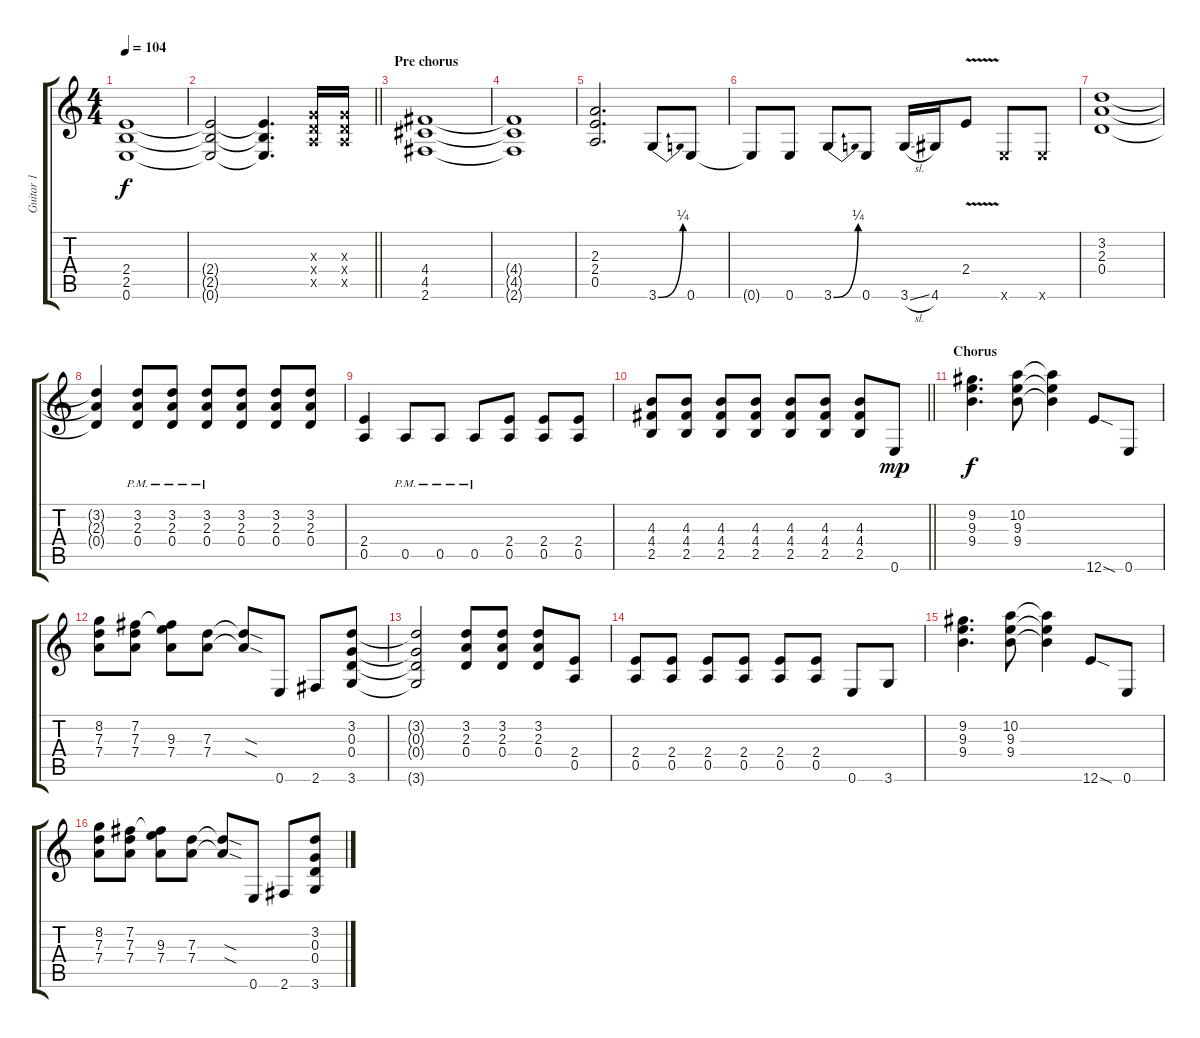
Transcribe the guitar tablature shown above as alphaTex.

\track ("Guitar 1" "Guitar 1") {instrument overdrivenguitar}
\staff {score tabs}
\tuning (E4 B3 G3 D3 A2 E2) {hide}
\ts (4 4)
\tempo 104
\clef g2
\ks c
(2.4 2.5 0.6).1{dy f} |
\barLineRight lightlight
(2.4{t} 2.5{t} 0.6{t}).2 (2.4{t} 2.5{t} 0.6{t}).4{d} (0.3{x} 0.4{x} 0.5{x}).16 (0.3{x} 0.4{x} 0.5{x}).16 |
\section ("" "Pre chorus")
(4.4 4.5 2.6).1 |
(4.4{t} 4.5{t} 2.6{t}).1 |
(2.3 2.4 0.5).2{d} 3.6{be (bend 0 0 60 1)}.8 0.6.8 |
0.6{t}.8 0.6.8 3.6{be (bend 0 0 60 1)}.8 0.6.8 3.6{sl}.16 4.6.16 2.4{v}.8 0.6{x}.8 0.6{x}.8 |
(3.2 2.3 0.4).1 |
(3.2{t} 2.3{t} 0.4{t}).4 (3.2{pm} 2.3{pm} 0.4{pm}).8 (3.2{pm} 2.3{pm} 0.4{pm}).8 (3.2{pm} 2.3{pm} 0.4{pm}).8 (3.2 2.3 0.4).8 (3.2 2.3 0.4).8 (3.2 2.3 0.4).8 |
(2.4 0.5).4 0.5{pm}.8 0.5{pm}.8 0.5{pm}.8 (2.4 0.5).8 (2.4 0.5).8 (2.4 0.5).8 |
\barLineRight lightlight
(4.3 4.4 2.5).8 (4.3 4.4 2.5).8 (4.3 4.4 2.5).8 (4.3 4.4 2.5).8 (4.3 4.4 2.5).8 (4.3 4.4 2.5).8 (4.3 4.4 2.5).8 0.6.8{dy mp} |
\section ("" "Chorus")
(9.2 9.3 9.4).4{d dy f} (10.2 9.3 9.4).8 (10.2{t} 9.3{t} 9.4{t}).4 12.6{sod}.8 0.6.8 |
(8.2 7.3 7.4).8 (7.2 7.3 7.4).8 (7.2{t} 9.3 7.4).8 (7.3 7.4).8 (7.3{sod t} 7.4{sod t}).8 0.6.8 2.6.8 (3.2 0.3 0.4 3.6).8 |
(3.2{t} 0.3{t} 0.4{t} 3.6{t}).2 (3.2 2.3 0.4).8 (3.2 2.3 0.4).8 (3.2 2.3 0.4).8 (2.4 0.5).8 |
(2.4 0.5).8 (2.4 0.5).8 (2.4 0.5).8 (2.4 0.5).8 (2.4 0.5).8 (2.4 0.5).8 0.6.8 3.6.8 |
(9.2 9.3 9.4).4{d} (10.2 9.3 9.4).8 (10.2{t} 9.3{t} 9.4{t}).4 12.6{sod}.8 0.6.8 |
(8.2 7.3 7.4).8 (7.2 7.3 7.4).8 (7.2{t} 9.3 7.4).8 (7.3 7.4).8 (7.3{sod t} 7.4{sod t}).8 0.6.8 2.6.8 (3.2 0.3 0.4 3.6).8
